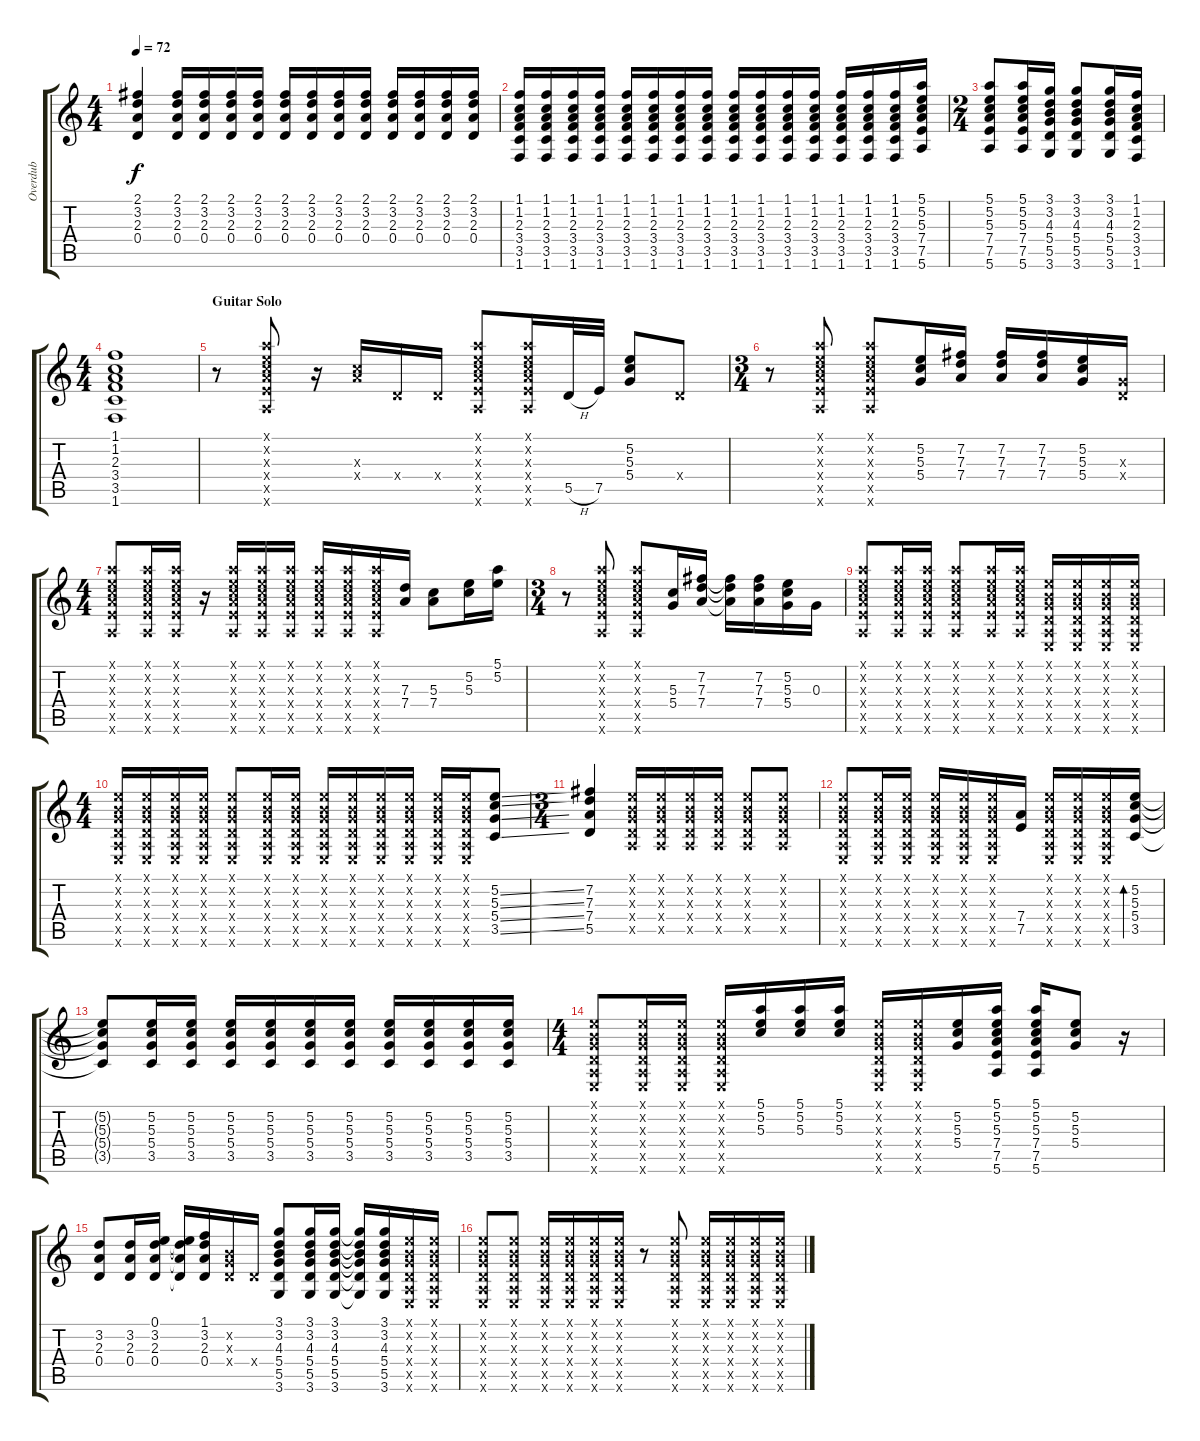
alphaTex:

\track ("Overdub" "Overdub") {instrument electricguitarclean}
\staff {score tabs}
\tuning (E4 B3 G3 D3 A2 E2) {hide}
\ts (4 4)
\tempo 72
\clef g2
\ks c
(2.1 3.2 2.3 0.4).4{dy f instrument electricguitarclean} (2.1 3.2 2.3 0.4).16 (2.1 3.2 2.3 0.4).16 (2.1 3.2 2.3 0.4).16 (2.1 3.2 2.3 0.4).16 (2.1 3.2 2.3 0.4).16 (2.1 3.2 2.3 0.4).16 (2.1 3.2 2.3 0.4).16 (2.1 3.2 2.3 0.4).16 (2.1 3.2 2.3 0.4).16 (2.1 3.2 2.3 0.4).16 (2.1 3.2 2.3 0.4).16 (2.1 3.2 2.3 0.4).16 |
(1.1 1.2 2.3 3.4 3.5 1.6).16 (1.1 1.2 2.3 3.4 3.5 1.6).16 (1.1 1.2 2.3 3.4 3.5 1.6).16 (1.1 1.2 2.3 3.4 3.5 1.6).16 (1.1 1.2 2.3 3.4 3.5 1.6).16 (1.1 1.2 2.3 3.4 3.5 1.6).16 (1.1 1.2 2.3 3.4 3.5 1.6).16 (1.1 1.2 2.3 3.4 3.5 1.6).16 (1.1 1.2 2.3 3.4 3.5 1.6).16 (1.1 1.2 2.3 3.4 3.5 1.6).16 (1.1 1.2 2.3 3.4 3.5 1.6).16 (1.1 1.2 2.3 3.4 3.5 1.6).16 (1.1 1.2 2.3 3.4 3.5 1.6).16 (1.1 1.2 2.3 3.4 3.5 1.6).16 (1.1 1.2 2.3 3.4 3.5 1.6).16 (5.1 5.2 5.3 7.4 7.5 5.6).16 |
\ts (2 4)
(5.1 5.2 5.3 7.4 7.5 5.6).8 (5.1 5.2 5.3 7.4 7.5 5.6).16 (3.1 3.2 4.3 5.4 5.5 3.6).16 (3.1 3.2 4.3 5.4 5.5 3.6).8 (3.1 3.2 4.3 5.4 5.5 3.6).16 (1.1 1.2 2.3 3.4 3.5 1.6).16 |
\ts (4 4)
(1.1 1.2 2.3 3.4 3.5 1.6).1 |
\section ("" "Guitar Solo")
r.8 (5.1{x} 5.2{x} 5.3{x} 7.4{x} 7.5{x} 5.6{x}).8 r.16 (5.3{x} 7.4{x}).16 0.4{x}.16 0.4{x}.16 (5.1{x} 5.2{x} 5.3{x} 7.4{x} 7.5{x} 5.6{x}).8 (5.1{x} 5.2{x} 5.3{x} 7.4{x} 7.5{x} 5.6{x}).16 5.5{h}.32 7.5.32 (5.2 5.3 5.4).8 0.4{x}.8 |
\ts (3 4)
r.8 (5.1{x} 5.2{x} 5.3{x} 7.4{x} 7.5{x} 5.6{x}).8 (5.1{x} 5.2{x} 5.3{x} 7.4{x} 7.5{x} 5.6{x}).8 (5.2 5.3 5.4).16 (7.2 7.3 7.4).16 (7.2 7.3 7.4).16 (7.2 7.3 7.4).16 (5.2 5.3 5.4).16 (0.3{x} 0.4{x}).16 |
\ts (4 4)
(5.1{x} 5.2{x} 5.3{x} 7.4{x} 7.5{x} 5.6{x}).8 (5.1{x} 5.2{x} 5.3{x} 7.4{x} 7.5{x} 5.6{x}).16 (5.1{x} 5.2{x} 5.3{x} 7.4{x} 7.5{x} 5.6{x}).16 r.16 (5.1{x} 5.2{x} 5.3{x} 7.4{x} 7.5{x} 5.6{x}).16 (5.1{x} 5.2{x} 5.3{x} 7.4{x} 7.5{x} 5.6{x}).16 (5.1{x} 5.2{x} 5.3{x} 7.4{x} 7.5{x} 5.6{x}).16 (5.1{x} 5.2{x} 5.3{x} 7.4{x} 7.5{x} 5.6{x}).16 (5.1{x} 5.2{x} 5.3{x} 7.4{x} 7.5{x} 5.6{x}).16 (5.1{x} 5.2{x} 5.3{x} 7.4{x} 7.5{x} 5.6{x}).16 (7.3 7.4).16 (5.3 7.4).8 (5.2 5.3).16 (5.1 5.2).16 |
\ts (3 4)
r.8 (5.1{x} 5.2{x} 5.3{x} 7.4{x} 7.5{x} 5.6{x}).8 (5.1{x} 5.2{x} 5.3{x} 7.4{x} 7.5{x} 5.6{x}).8 (5.3 5.4).16 (7.2 7.3 7.4).16 (7.2{t} 7.3{t} 7.4{t}).16 (7.2 7.3 7.4).16 (5.2 5.3 5.4).16 0.3.16 |
(5.1{x} 5.2{x} 5.3{x} 7.4{x} 7.5{x} 5.6{x}).8 (5.1{x} 5.2{x} 5.3{x} 7.4{x} 7.5{x} 5.6{x}).16 (5.1{x} 5.2{x} 5.3{x} 7.4{x} 7.5{x} 5.6{x}).16 (5.1{x} 5.2{x} 5.3{x} 7.4{x} 7.5{x} 5.6{x}).8 (5.1{x} 5.2{x} 5.3{x} 7.4{x} 7.5{x} 5.6{x}).16 (5.1{x} 5.2{x} 5.3{x} 7.4{x} 7.5{x} 5.6{x}).16 (0.1{x} 0.2{x} 0.3{x} 0.4{x} 0.5{x} 0.6{x}).16 (0.1{x} 0.2{x} 0.3{x} 0.4{x} 0.5{x} 0.6{x}).16 (0.1{x} 0.2{x} 0.3{x} 0.4{x} 0.5{x} 0.6{x}).16 (0.1{x} 0.2{x} 0.3{x} 0.4{x} 0.5{x} 0.6{x}).16 |
\ts (4 4)
(0.1{x} 0.2{x} 0.3{x} 0.4{x} 0.5{x} 0.6{x}).16 (0.1{x} 0.2{x} 0.3{x} 0.4{x} 0.5{x} 0.6{x}).16 (0.1{x} 0.2{x} 0.3{x} 0.4{x} 0.5{x} 0.6{x}).16 (0.1{x} 0.2{x} 0.3{x} 0.4{x} 0.5{x} 0.6{x}).16 (0.1{x} 0.2{x} 0.3{x} 0.4{x} 0.5{x} 0.6{x}).8 (0.1{x} 0.2{x} 0.3{x} 0.4{x} 0.5{x} 0.6{x}).16 (0.1{x} 0.2{x} 0.3{x} 0.4{x} 0.5{x} 0.6{x}).16 (0.1{x} 0.2{x} 0.3{x} 0.4{x} 0.5{x} 0.6{x}).16 (0.1{x} 0.2{x} 0.3{x} 0.4{x} 0.5{x} 0.6{x}).16 (0.1{x} 0.2{x} 0.3{x} 0.4{x} 0.5{x} 0.6{x}).16 (0.1{x} 0.2{x} 0.3{x} 0.4{x} 0.5{x} 0.6{x}).16 (0.1{x} 0.2{x} 0.3{x} 0.4{x} 0.5{x} 0.6{x}).16 (0.1{x} 0.2{x} 0.3{x} 0.4{x} 0.5{x} 0.6{x}).16 (5.2{ss} 5.3{ss} 5.4{ss} 3.5{ss}).8 |
\ts (3 4)
(7.2 7.3 7.4 5.5).4 (0.1{x} 0.2{x} 0.3{x} 0.4{x} 0.5{x}).16 (0.1{x} 0.2{x} 0.3{x} 0.4{x} 0.5{x}).16 (0.1{x} 0.2{x} 0.3{x} 0.4{x} 0.5{x}).16 (0.1{x} 0.2{x} 0.3{x} 0.4{x} 0.5{x}).16 (0.1{x} 0.2{x} 0.3{x} 0.4{x} 0.5{x}).8 (0.1{x} 0.2{x} 0.3{x} 0.4{x} 0.5{x}).8 |
(0.1{x} 0.2{x} 0.3{x} 0.4{x} 0.5{x} 0.6{x}).8 (0.1{x} 0.2{x} 0.3{x} 0.4{x} 0.5{x} 0.6{x}).16 (0.1{x} 0.2{x} 0.3{x} 0.4{x} 0.5{x} 0.6{x}).16 (0.1{x} 0.2{x} 0.3{x} 0.4{x} 0.5{x} 0.6{x}).16 (0.1{x} 0.2{x} 0.3{x} 0.4{x} 0.5{x} 0.6{x}).16 (0.1{x} 0.2{x} 0.3{x} 0.4{x} 0.5{x} 0.6{x}).16 (7.4 7.5).16 (0.1{x} 0.2{x} 0.3{x} 0.4{x} 0.5{x} 0.6{x}).16 (0.1{x} 0.2{x} 0.3{x} 0.4{x} 0.5{x} 0.6{x}).16 (0.1{x} 0.2{x} 0.3{x} 0.4{x} 0.5{x} 0.6{x}).16 (5.2 5.3 5.4 3.5).16{bd 240} |
(5.2{t} 5.3{t} 5.4{t} 3.5{t}).8 (5.2 5.3 5.4 3.5).16 (5.2 5.3 5.4 3.5).16 (5.2 5.3 5.4 3.5).16 (5.2 5.3 5.4 3.5).16 (5.2 5.3 5.4 3.5).16 (5.2 5.3 5.4 3.5).16 (5.2 5.3 5.4 3.5).16 (5.2 5.3 5.4 3.5).16 (5.2 5.3 5.4 3.5).16 (5.2 5.3 5.4 3.5).16 |
\ts (4 4)
(0.1{x} 0.2{x} 0.3{x} 0.4{x} 0.5{x} 0.6{x}).8 (0.1{x} 0.2{x} 0.3{x} 0.4{x} 0.5{x} 0.6{x}).16 (0.1{x} 0.2{x} 0.3{x} 0.4{x} 0.5{x} 0.6{x}).16 (0.1{x} 0.2{x} 0.3{x} 0.4{x} 0.5{x} 0.6{x}).16 (5.1 5.2 5.3).16 (5.1 5.2 5.3).16 (5.1 5.2 5.3).16 (0.1{x} 0.2{x} 0.3{x} 0.4{x} 0.5{x} 0.6{x}).16 (0.1{x} 0.2{x} 0.3{x} 0.4{x} 0.5{x} 0.6{x}).16 (5.2 5.3 5.4).16 (5.1 5.2 5.3 7.4 7.5 5.6).16 (5.1 5.2 5.3 7.4 7.5 5.6).16 (5.2 5.3 5.4).8 r.16 |
(3.2 2.3 0.4).8 (3.2 2.3 0.4).16 (0.1 3.2 2.3 0.4).16 (0.1{t} 3.2{t} 2.3{t} 0.4{t}).16 (1.1 3.2 2.3 0.4).16 (0.2{x} 0.3{x} 0.4{x}).16 0.4{x}.16 (3.1 3.2 4.3 5.4 5.5 3.6).8 (3.1 3.2 4.3 5.4 5.5 3.6).16 (3.1 3.2 4.3 5.4 5.5 3.6).16 (3.1{t} 3.2{t} 4.3{t} 5.4{t} 5.5{t} 3.6{t}).16 (3.1 3.2 4.3 5.4 5.5 3.6).16 (0.1{x} 0.2{x} 0.3{x} 0.4{x} 0.5{x} 0.6{x}).16 (0.1{x} 0.2{x} 0.3{x} 0.4{x} 0.5{x} 0.6{x}).16 |
(0.1{x} 0.2{x} 0.3{x} 0.4{x} 0.5{x} 0.6{x}).8 (0.1{x} 0.2{x} 0.3{x} 0.4{x} 0.5{x} 0.6{x}).8 (0.1{x} 0.2{x} 0.3{x} 0.4{x} 0.5{x} 0.6{x}).16 (0.1{x} 0.2{x} 0.3{x} 0.4{x} 0.5{x} 0.6{x}).16 (0.1{x} 0.2{x} 0.3{x} 0.4{x} 0.5{x} 0.6{x}).16 (0.1{x} 0.2{x} 0.3{x} 0.4{x} 0.5{x} 0.6{x}).16 r.8 (0.1{x} 0.2{x} 0.3{x} 0.4{x} 0.5{x} 0.6{x}).8 (0.1{x} 0.2{x} 0.3{x} 0.4{x} 0.5{x} 0.6{x}).16 (0.1{x} 0.2{x} 0.3{x} 0.4{x} 0.5{x} 0.6{x}).16 (0.1{x} 0.2{x} 0.3{x} 0.4{x} 0.5{x} 0.6{x}).16 (0.1{x} 0.2{x} 0.3{x} 0.4{x} 0.5{x} 0.6{x}).16
